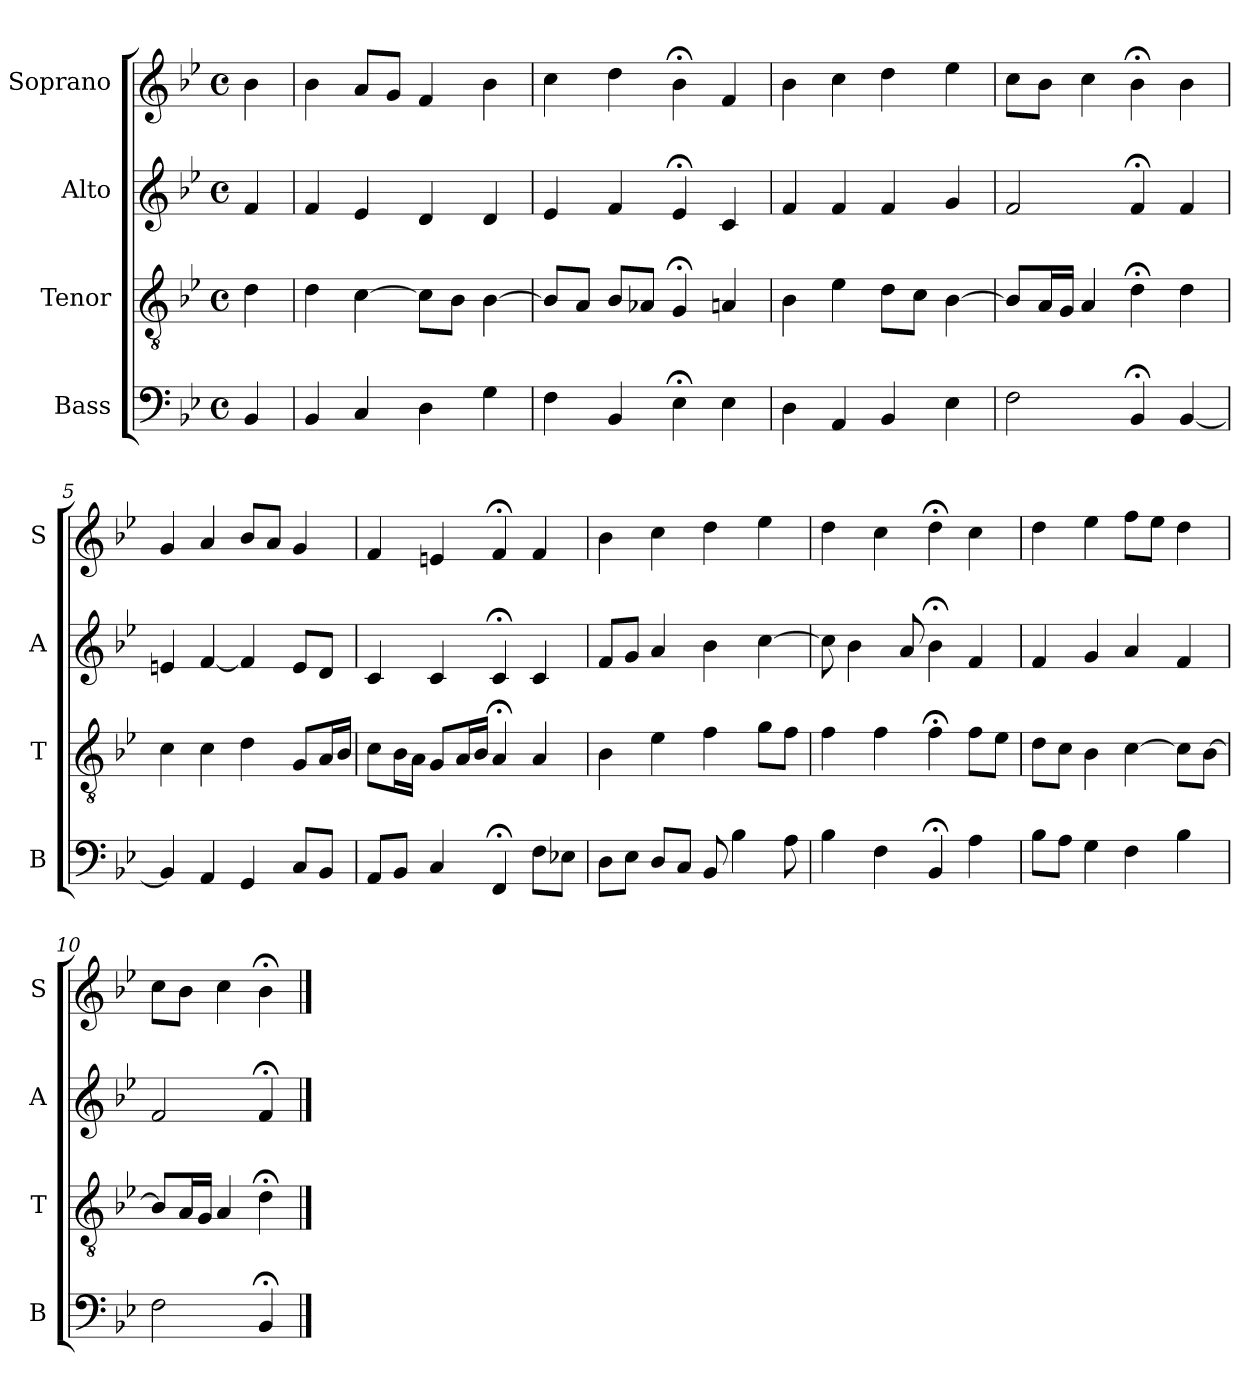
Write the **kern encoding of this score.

**kern	**kern	**kern	**kern
*part4	*part3	*part2	*part1
*staff4	*staff3	*staff2	*staff1
*I"Bass	*I"Tenor	*I"Alto	*I"Soprano
*I'B	*I'T	*I'A	*I'S
*clefF4	*clefGv2	*clefG2	*clefG2
*k[b-e-]	*k[b-e-]	*k[b-e-]	*k[b-e-]
*B-:	*B-:	*B-:	*B-:
*M4/4	*M4/4	*M4/4	*M4/4
*met(c)	*met(c)	*met(c)	*met(c)
*MM100	*MM100	*MM100	*MM100
=	=	=	=
4BB-	4d	4f	4b-
=1	=1	=1	=1
4BB-	4d	4f	4b-
4C	[4c	4e-	8aL
.	.	.	8gJ
4D	8cL]	4d	4f
.	8B-J	.	.
4G	[4B-	4d	4b-
=2	=2	=2	=2
4F	8B-L]	4e-	4cc
.	8AJ	.	.
4BB-	8B-L	4f	4dd
.	8A-XJ	.	.
4E-;<	4G;<	4e-;<	4b-;<
4E-	4An	4c	4f
=3	=3	=3	=3
4D	4B-	4f	4b-
4AA	4e-	4f	4cc
4BB-	8dL	4f	4dd
.	8cJ	.	.
4E-	[4B-	4g	4ee-
=4	=4	=4	=4
2F	8B-L]	2f	8ccL
.	16AL	.	8b-J
.	16GJJ	.	.
.	4A	.	4cc
4BB-;<	4d;<	4f;<	4b-;<
[4BB-	4d	4f	4b-
=5	=5	=5	=5
4BB-]	4c	4en	4g
4AA	4c	[4f	4a
4GG	4d	4f]	8b-L
.	.	.	8aJ
8CL	8GL	8eL	4g
8BB-J	16AL	8dJ	.
.	16B-JJ	.	.
=6	=6	=6	=6
8AAL	8cL	4c	4f
8BB-J	16B-L	.	.
.	16AJJ	.	.
4C	8GL	4c	4en
.	16AL	.	.
.	16B-JJ	.	.
4FF;<	4A;<	4c;<	4f;<
8FL	4A	4c	4f
8E-XJ	.	.	.
=7	=7	=7	=7
8DL	4B-	8fL	4b-
8E-J	.	8gJ	.
8DL	4e-	4a	4cc
8CJ	.	.	.
8BB-	4f	4b-	4dd
4B-	.	.	.
.	8gL	[4cc	4ee-
8A	8fJ	.	.
=8	=8	=8	=8
4B-	4f	8cc]	4dd
.	.	4b-	.
4F	4f	.	4cc
.	.	8a	.
4BB-;<	4f;<	4b-;<	4dd;<
4A	8fL	4f	4cc
.	8e-J	.	.
=9	=9	=9	=9
8B-L	8dL	4f	4dd
8AJ	8cJ	.	.
4G	4B-	4g	4ee-
4F	[4c	4a	8ffL
.	.	.	8ee-J
4B-	8cL]	4f	4dd
.	[8B-J	.	.
=10	=10	=10	=10
2F	8B-L]	2f	8ccL
.	16AL	.	8b-J
.	16GJJ	.	.
.	4A	.	4cc
4BB-;<	4d;<	4f;<	4b-;<
==	==	==	==
*-	*-	*-	*-
